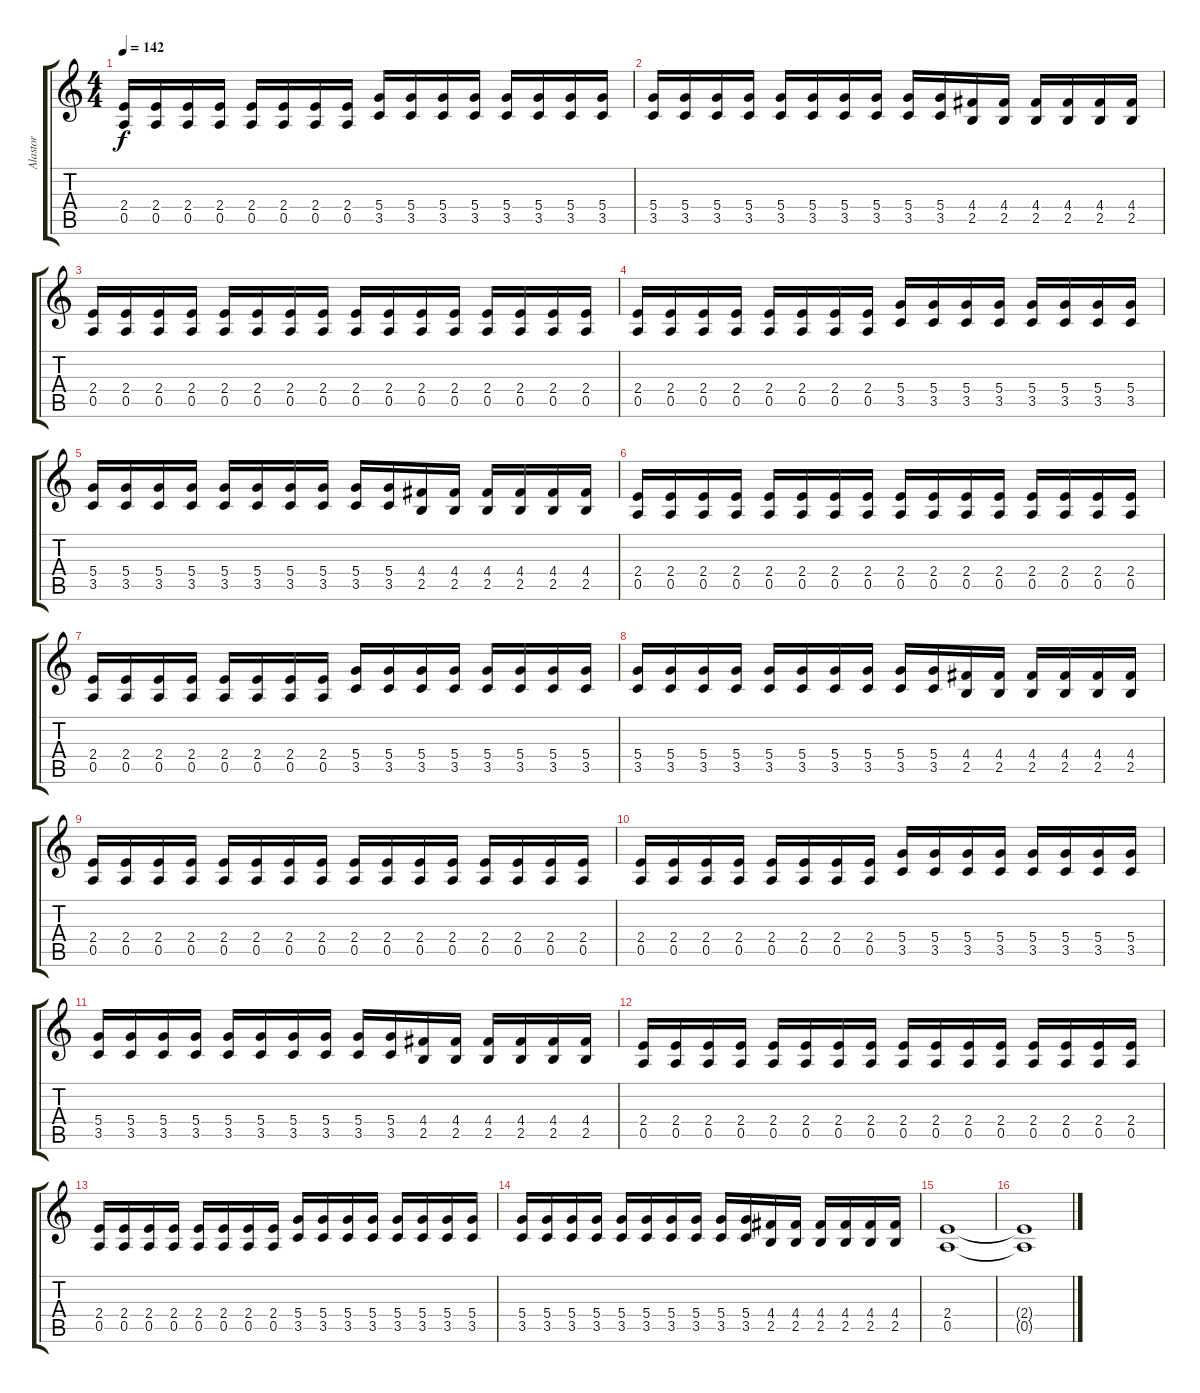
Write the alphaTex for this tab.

\track ("Alastor" "Alastor") {instrument distortionguitar}
\staff {score tabs}
\tuning (E4 B3 G3 D3 A2 E2) {hide}
\ts (4 4)
\tempo 142
\clef g2
\ks c
(2.4 0.5).16{dy f} (2.4 0.5).16 (2.4 0.5).16 (2.4 0.5).16 (2.4 0.5).16 (2.4 0.5).16 (2.4 0.5).16 (2.4 0.5).16 (5.4 3.5).16 (5.4 3.5).16 (5.4 3.5).16 (5.4 3.5).16 (5.4 3.5).16 (5.4 3.5).16 (5.4 3.5).16 (5.4 3.5).16 |
(5.4 3.5).16 (5.4 3.5).16 (5.4 3.5).16 (5.4 3.5).16 (5.4 3.5).16 (5.4 3.5).16 (5.4 3.5).16 (5.4 3.5).16 (5.4 3.5).16 (5.4 3.5).16 (4.4 2.5).16 (4.4 2.5).16 (4.4 2.5).16 (4.4 2.5).16 (4.4 2.5).16 (4.4 2.5).16 |
(2.4 0.5).16 (2.4 0.5).16 (2.4 0.5).16 (2.4 0.5).16 (2.4 0.5).16 (2.4 0.5).16 (2.4 0.5).16 (2.4 0.5).16 (2.4 0.5).16 (2.4 0.5).16 (2.4 0.5).16 (2.4 0.5).16 (2.4 0.5).16 (2.4 0.5).16 (2.4 0.5).16 (2.4 0.5).16 |
(2.4 0.5).16 (2.4 0.5).16 (2.4 0.5).16 (2.4 0.5).16 (2.4 0.5).16 (2.4 0.5).16 (2.4 0.5).16 (2.4 0.5).16 (5.4 3.5).16 (5.4 3.5).16 (5.4 3.5).16 (5.4 3.5).16 (5.4 3.5).16 (5.4 3.5).16 (5.4 3.5).16 (5.4 3.5).16 |
(5.4 3.5).16 (5.4 3.5).16 (5.4 3.5).16 (5.4 3.5).16 (5.4 3.5).16 (5.4 3.5).16 (5.4 3.5).16 (5.4 3.5).16 (5.4 3.5).16 (5.4 3.5).16 (4.4 2.5).16 (4.4 2.5).16 (4.4 2.5).16 (4.4 2.5).16 (4.4 2.5).16 (4.4 2.5).16 |
(2.4 0.5).16 (2.4 0.5).16 (2.4 0.5).16 (2.4 0.5).16 (2.4 0.5).16 (2.4 0.5).16 (2.4 0.5).16 (2.4 0.5).16 (2.4 0.5).16 (2.4 0.5).16 (2.4 0.5).16 (2.4 0.5).16 (2.4 0.5).16 (2.4 0.5).16 (2.4 0.5).16 (2.4 0.5).16 |
(2.4 0.5).16 (2.4 0.5).16 (2.4 0.5).16 (2.4 0.5).16 (2.4 0.5).16 (2.4 0.5).16 (2.4 0.5).16 (2.4 0.5).16 (5.4 3.5).16 (5.4 3.5).16 (5.4 3.5).16 (5.4 3.5).16 (5.4 3.5).16 (5.4 3.5).16 (5.4 3.5).16 (5.4 3.5).16 |
(5.4 3.5).16 (5.4 3.5).16 (5.4 3.5).16 (5.4 3.5).16 (5.4 3.5).16 (5.4 3.5).16 (5.4 3.5).16 (5.4 3.5).16 (5.4 3.5).16 (5.4 3.5).16 (4.4 2.5).16 (4.4 2.5).16 (4.4 2.5).16 (4.4 2.5).16 (4.4 2.5).16 (4.4 2.5).16 |
(2.4 0.5).16 (2.4 0.5).16 (2.4 0.5).16 (2.4 0.5).16 (2.4 0.5).16 (2.4 0.5).16 (2.4 0.5).16 (2.4 0.5).16 (2.4 0.5).16 (2.4 0.5).16 (2.4 0.5).16 (2.4 0.5).16 (2.4 0.5).16 (2.4 0.5).16 (2.4 0.5).16 (2.4 0.5).16 |
(2.4 0.5).16 (2.4 0.5).16 (2.4 0.5).16 (2.4 0.5).16 (2.4 0.5).16 (2.4 0.5).16 (2.4 0.5).16 (2.4 0.5).16 (5.4 3.5).16 (5.4 3.5).16 (5.4 3.5).16 (5.4 3.5).16 (5.4 3.5).16 (5.4 3.5).16 (5.4 3.5).16 (5.4 3.5).16 |
(5.4 3.5).16 (5.4 3.5).16 (5.4 3.5).16 (5.4 3.5).16 (5.4 3.5).16 (5.4 3.5).16 (5.4 3.5).16 (5.4 3.5).16 (5.4 3.5).16 (5.4 3.5).16 (4.4 2.5).16 (4.4 2.5).16 (4.4 2.5).16 (4.4 2.5).16 (4.4 2.5).16 (4.4 2.5).16 |
(2.4 0.5).16 (2.4 0.5).16 (2.4 0.5).16 (2.4 0.5).16 (2.4 0.5).16 (2.4 0.5).16 (2.4 0.5).16 (2.4 0.5).16 (2.4 0.5).16 (2.4 0.5).16 (2.4 0.5).16 (2.4 0.5).16 (2.4 0.5).16 (2.4 0.5).16 (2.4 0.5).16 (2.4 0.5).16 |
(2.4 0.5).16 (2.4 0.5).16 (2.4 0.5).16 (2.4 0.5).16 (2.4 0.5).16 (2.4 0.5).16 (2.4 0.5).16 (2.4 0.5).16 (5.4 3.5).16 (5.4 3.5).16 (5.4 3.5).16 (5.4 3.5).16 (5.4 3.5).16 (5.4 3.5).16 (5.4 3.5).16 (5.4 3.5).16 |
(5.4 3.5).16 (5.4 3.5).16 (5.4 3.5).16 (5.4 3.5).16 (5.4 3.5).16 (5.4 3.5).16 (5.4 3.5).16 (5.4 3.5).16 (5.4 3.5).16 (5.4 3.5).16 (4.4 2.5).16 (4.4 2.5).16 (4.4 2.5).16 (4.4 2.5).16 (4.4 2.5).16 (4.4 2.5).16 |
(2.4 0.5).1 |
(2.4{t} 0.5{t}).1
